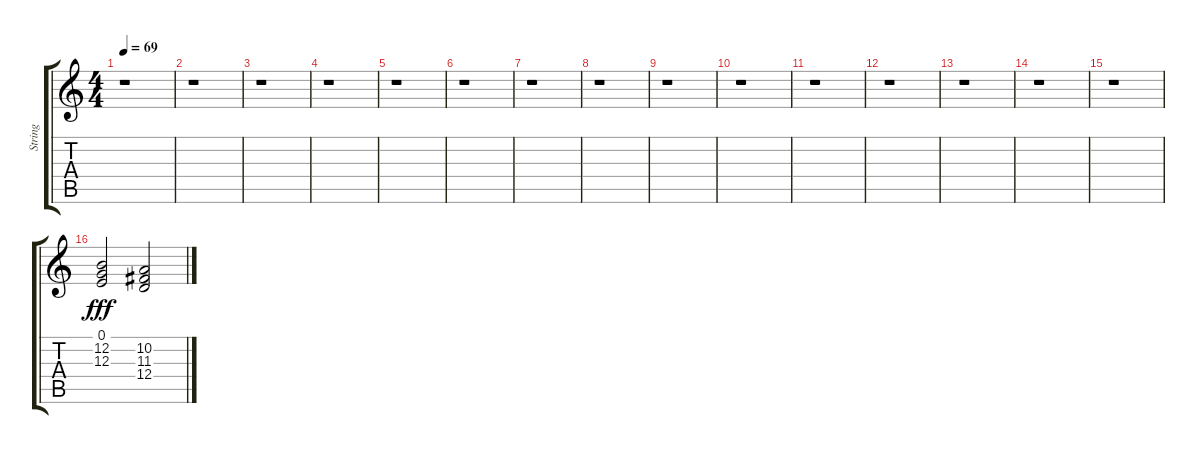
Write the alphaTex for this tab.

\track ("String" "String") {instrument stringensemble1}
\staff {score tabs}
\tuning (E4 B3 G3 D3 A2 E2) {hide}
\ts (4 4)
\tempo 69
\clef g2
\ks c
r.1{dy f} |
r.1 |
r.1 |
r.1 |
r.1 |
r.1 |
r.1 |
r.1 |
r.1 |
r.1 |
r.1 |
r.1 |
r.1 |
r.1 |
r.1 |
(0.1 12.2 12.3).2{dy fff} (10.2 11.3 12.4).2
